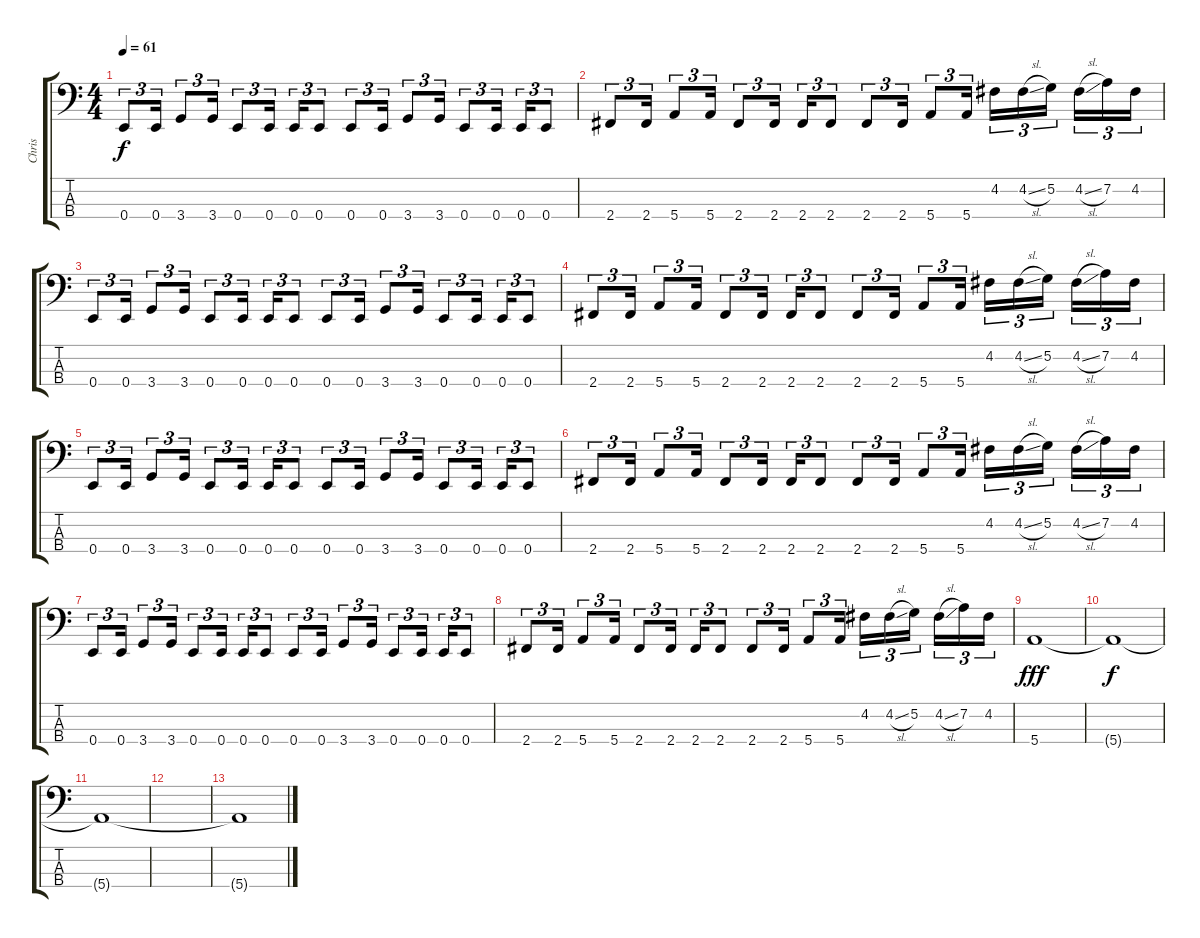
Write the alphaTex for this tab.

\track ("Chris" "Chris") {instrument electricbassfinger}
\staff {score tabs}
\tuning (G2 D2 A1 E1) {hide}
\ts (4 4)
\tempo 61
\clef f4
\ks c
0.4.8{tu (3 2) dy f} 0.4.16{tu (3 2)} 3.4.8{tu (3 2)} 3.4.16{tu (3 2)} 0.4.8{tu (3 2)} 0.4.16{tu (3 2) beam splitsecondary} 0.4.16{tu (3 2)} 0.4.8{tu (3 2)} 0.4.8{tu (3 2)} 0.4.16{tu (3 2)} 3.4.8{tu (3 2)} 3.4.16{tu (3 2)} 0.4.8{tu (3 2)} 0.4.16{tu (3 2) beam splitsecondary} 0.4.16{tu (3 2)} 0.4.8{tu (3 2)} |
2.4.8{tu (3 2)} 2.4.16{tu (3 2)} 5.4.8{tu (3 2)} 5.4.16{tu (3 2)} 2.4.8{tu (3 2)} 2.4.16{tu (3 2) beam splitsecondary} 2.4.16{tu (3 2)} 2.4.8{tu (3 2)} 2.4.8{tu (3 2)} 2.4.16{tu (3 2)} 5.4.8{tu (3 2)} 5.4.16{tu (3 2)} 4.2.16{tu (3 2)} 4.2{sl}.16{tu (3 2)} 5.2.16{tu (3 2) beam splitsecondary} 4.2{sl}.16{tu (3 2)} 7.2.16{tu (3 2)} 4.2.16{tu (3 2)} |
0.4.8{tu (3 2)} 0.4.16{tu (3 2)} 3.4.8{tu (3 2)} 3.4.16{tu (3 2)} 0.4.8{tu (3 2)} 0.4.16{tu (3 2) beam splitsecondary} 0.4.16{tu (3 2)} 0.4.8{tu (3 2)} 0.4.8{tu (3 2)} 0.4.16{tu (3 2)} 3.4.8{tu (3 2)} 3.4.16{tu (3 2)} 0.4.8{tu (3 2)} 0.4.16{tu (3 2) beam splitsecondary} 0.4.16{tu (3 2)} 0.4.8{tu (3 2)} |
2.4.8{tu (3 2)} 2.4.16{tu (3 2)} 5.4.8{tu (3 2)} 5.4.16{tu (3 2)} 2.4.8{tu (3 2)} 2.4.16{tu (3 2) beam splitsecondary} 2.4.16{tu (3 2)} 2.4.8{tu (3 2)} 2.4.8{tu (3 2)} 2.4.16{tu (3 2)} 5.4.8{tu (3 2)} 5.4.16{tu (3 2)} 4.2.16{tu (3 2)} 4.2{sl}.16{tu (3 2)} 5.2.16{tu (3 2) beam splitsecondary} 4.2{sl}.16{tu (3 2)} 7.2.16{tu (3 2)} 4.2.16{tu (3 2)} |
0.4.8{tu (3 2)} 0.4.16{tu (3 2)} 3.4.8{tu (3 2)} 3.4.16{tu (3 2)} 0.4.8{tu (3 2)} 0.4.16{tu (3 2) beam splitsecondary} 0.4.16{tu (3 2)} 0.4.8{tu (3 2)} 0.4.8{tu (3 2)} 0.4.16{tu (3 2)} 3.4.8{tu (3 2)} 3.4.16{tu (3 2)} 0.4.8{tu (3 2)} 0.4.16{tu (3 2) beam splitsecondary} 0.4.16{tu (3 2)} 0.4.8{tu (3 2)} |
2.4.8{tu (3 2)} 2.4.16{tu (3 2)} 5.4.8{tu (3 2)} 5.4.16{tu (3 2)} 2.4.8{tu (3 2)} 2.4.16{tu (3 2) beam splitsecondary} 2.4.16{tu (3 2)} 2.4.8{tu (3 2)} 2.4.8{tu (3 2)} 2.4.16{tu (3 2)} 5.4.8{tu (3 2)} 5.4.16{tu (3 2)} 4.2.16{tu (3 2)} 4.2{sl}.16{tu (3 2)} 5.2.16{tu (3 2) beam splitsecondary} 4.2{sl}.16{tu (3 2)} 7.2.16{tu (3 2)} 4.2.16{tu (3 2)} |
0.4.8{tu (3 2)} 0.4.16{tu (3 2)} 3.4.8{tu (3 2)} 3.4.16{tu (3 2)} 0.4.8{tu (3 2)} 0.4.16{tu (3 2) beam splitsecondary} 0.4.16{tu (3 2)} 0.4.8{tu (3 2)} 0.4.8{tu (3 2)} 0.4.16{tu (3 2)} 3.4.8{tu (3 2)} 3.4.16{tu (3 2)} 0.4.8{tu (3 2)} 0.4.16{tu (3 2) beam splitsecondary} 0.4.16{tu (3 2)} 0.4.8{tu (3 2)} |
2.4.8{tu (3 2)} 2.4.16{tu (3 2)} 5.4.8{tu (3 2)} 5.4.16{tu (3 2)} 2.4.8{tu (3 2)} 2.4.16{tu (3 2) beam splitsecondary} 2.4.16{tu (3 2)} 2.4.8{tu (3 2)} 2.4.8{tu (3 2)} 2.4.16{tu (3 2)} 5.4.8{tu (3 2)} 5.4.16{tu (3 2)} 4.2.16{tu (3 2)} 4.2{sl}.16{tu (3 2)} 5.2.16{tu (3 2) beam splitsecondary} 4.2{sl}.16{tu (3 2)} 7.2.16{tu (3 2)} 4.2.16{tu (3 2)} |
5.4.1{dy fff} |
5.4{t}.1{dy f} |
5.4{t}.1 |
|
5.4{t}.1
